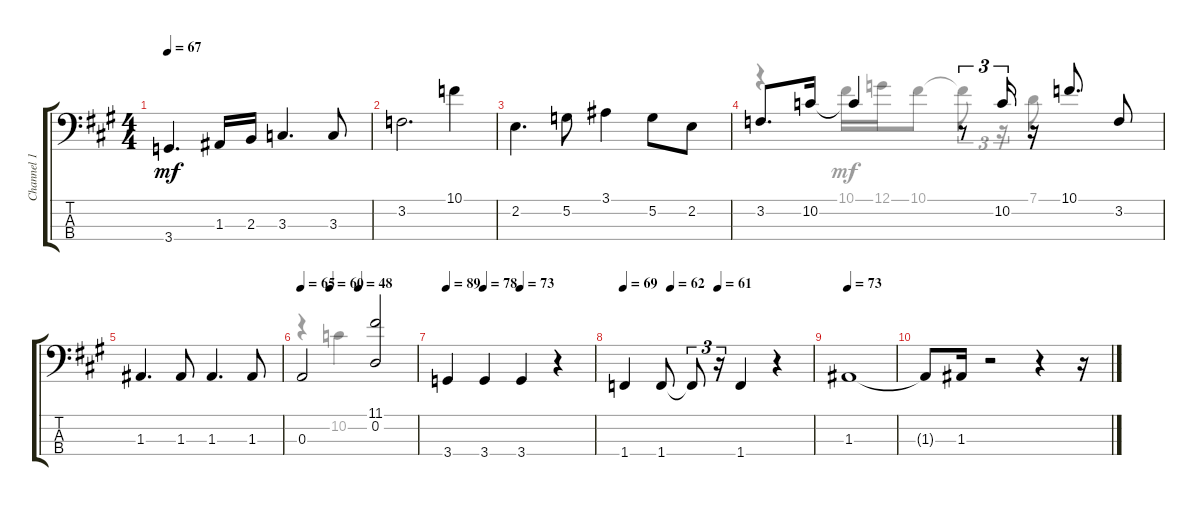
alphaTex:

\track ("Channel 1" "Channel 1") {instrument fretlessbass}
\staff {score tabs}
\tuning (G2 D2 A1 E1) {hide}
\voice
\ts (4 4)
\tempo 67
\clef f4
\ks f#minor
3.4.4{d dy mf} 1.3.16 2.3.16 3.3.4{d} 3.3.8 |
3.2.2{d} 10.1.4 |
2.2.4{d} 5.2.8 3.1.4 5.2.8 2.2.8 |
3.2.8{d} 10.2.16 10.2{t}.4 r.8{tu (3 2)} 10.2.16{tu (3 2)} r.16 10.1.8{d} 3.2.8 |
1.3.4{d} 1.3.8 1.3.4{d} 1.3.8 |
\tempo 65
\tempo (60 0.25)
\tempo (48 0.5)
0.3.2 (11.1 0.2).2 |
\tempo 89
\tempo (78 0.25)
\tempo (73 0.5)
3.4.4 3.4.4 3.4.4 r.4 |
\tempo 69
\tempo (62 0.25)
\tempo (61 0.5)
1.4.4 1.4.8 1.4{t}.8{tu (3 2)} r.16{tu (3 2)} 1.4.4 r.4 |
\tempo 73
1.3.1 |
1.3{t}.8 1.3.16 r.2 r.4 r.16
\voice
\clef f4
\ottava regular
\simile none
\ks f#minor
|
|
|
r.4 10.1.16 12.1.16 10.1.8 10.1{t}.8{tu (3 2)} r.16{tu (3 2)} 7.1.8 |
|
r.4 10.2.4 |
|
|
|
